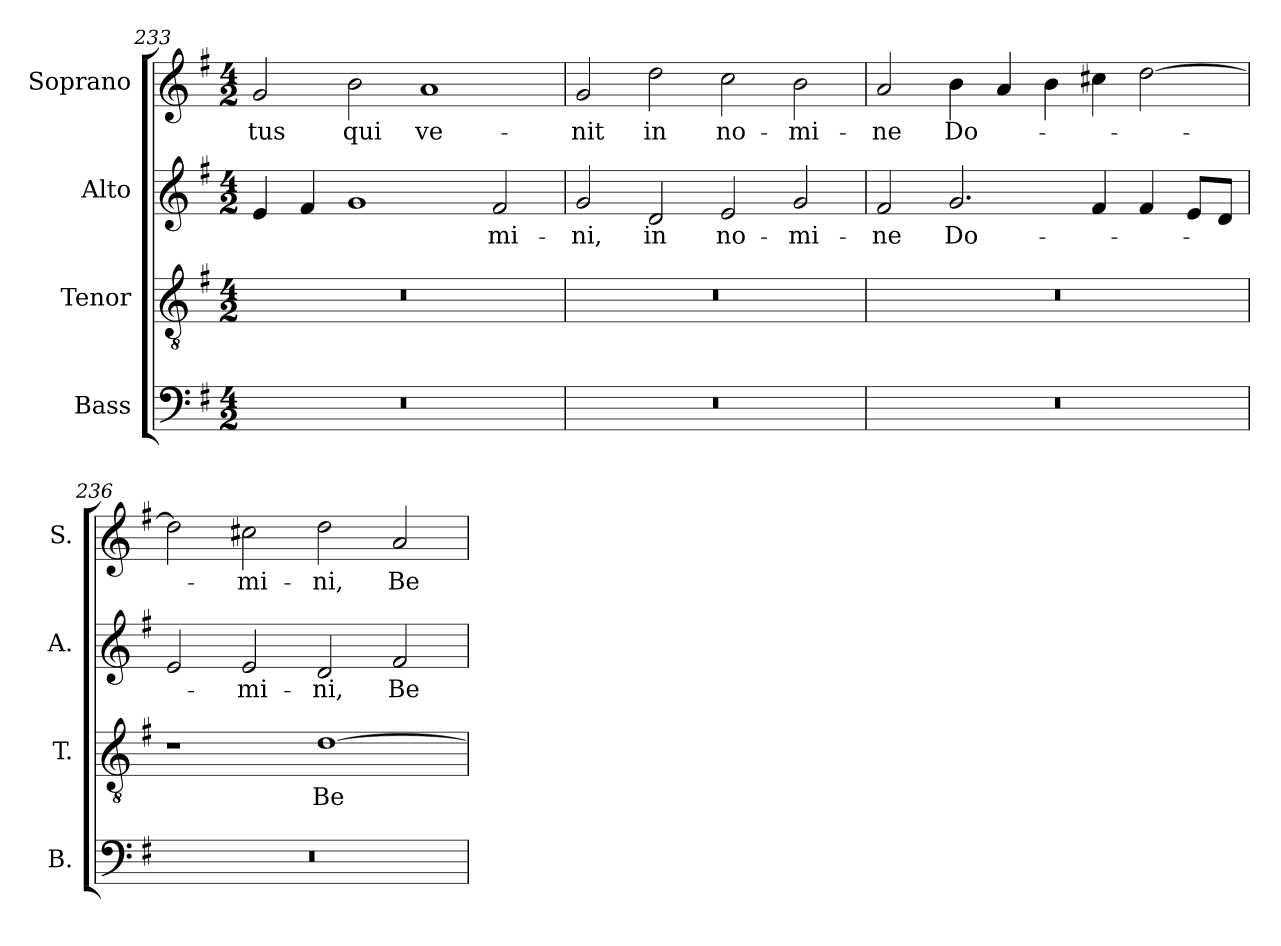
**kern	**kern	**text	**kern	**text	**kern	**text
*part4	*part3	*part3	*part2	*part2	*part1	*part1
*staff4	*staff3	*staff3	*staff2	*staff2	*staff1	*staff1
*I"Bass	*I"Tenor	*	*I"Alto	*	*I"Soprano	*
*I'B.	*I'T.	*	*I'A.	*	*I'S.	*
*clefF4	*clefGv2	*	*clefG2	*	*clefG2	*
*	*ITrd7c12	*	*	*	*	*
*k[f#]	*k[f#]	*	*k[f#]	*	*k[f#]	*
*G:	*G:	*	*G:	*	*G:	*
*M4/2	*M4/2	*	*M4/2	*	*M4/2	*
=233	=233	=233	=233	=233	=233	=233
!LO:N:vis=1	!LO:N:vis=1	!	!	!	!	!
!	!	!	!	!	!	!LO:LY:b:color=#000000
0r	0r	.	4ei/	.	2gi/	-tus
.	.	.	4f#i/	.	.	.
!	!	!	!	!	!	!LO:LY:b:color=#000000
.	.	.	1gi	.	2bi\	qui
!	!	!	!	!	!	!LO:LY:b:color=#000000
.	.	.	.	.	1ai	ve-
!	!	!	!	!LO:LY:b:color=#000000	!	!
.	.	.	2f#i/	-mi-	.	.
=234	=234	=234	=234	=234	=234	=234
!LO:N:vis=1	!LO:N:vis=1	!	!	!	!	!
!	!	!	!	!LO:LY:b:color=#000000	!	!
!	!	!	!	!	!	!LO:LY:b:color=#000000
0r	0r	.	2gi/	-ni,	2gi/	-nit
!	!	!	!	!LO:LY:b:color=#000000	!	!
!	!	!	!	!	!	!LO:LY:b:color=#000000
.	.	.	2di/	in	2ddi\	in
!	!	!	!	!LO:LY:b:color=#000000	!	!
!	!	!	!	!	!	!LO:LY:b:color=#000000
.	.	.	2ei/	no-	2cci\	no-
!	!	!	!	!LO:LY:b:color=#000000	!	!
!	!	!	!	!	!	!LO:LY:b:color=#000000
.	.	.	2gi/	-mi-	2bi\	-mi-
!!LO:PB:g=z
=235	=235	=235	=235	=235	=235	=235
!LO:N:vis=1	!LO:N:vis=1	!	!	!	!	!
!	!	!	!	!LO:LY:b:color=#000000	!	!
!	!	!	!	!	!	!LO:LY:b:color=#000000
0r	0r	.	2f#i/	-ne	2ai/	-ne
!	!	!	!	!LO:LY:b:color=#000000	!	!
!	!	!	!	!	!	!LO:LY:b:color=#000000
.	.	.	2.gi/	Do-	4bi\	Do-
.	.	.	.	.	4ai/	.
.	.	.	.	.	4bi\	.
.	.	.	4f#i/	.	4cc#Xi\	.
.	.	.	4f#i/	.	[2ddi\	.
.	.	.	8ei/L	.	.	.
.	.	.	8di/J	.	.	.
=236	=236	=236	=236	=236	=236	=236
!LO:N:vis=1	!	!	!	!	!	!
0r	1r	.	2ei/	.	2ddi\]	.
!	!	!	!	!LO:LY:b:color=#000000	!	!
!	!	!	!	!	!	!LO:LY:b:color=#000000
.	.	.	2ei/	-mi-	2cc#Xi\	-mi-
!	!	!LO:LY:b:color=#000000	!	!	!	!
!	!	!	!	!LO:LY:b:color=#000000	!	!
!	!	!	!	!	!	!LO:LY:b:color=#000000
.	[1Di	Be-	2di/	-ni,	2ddi\	-ni,
!	!	!	!	!LO:LY:b:color=#000000	!	!
!	!	!	!	!	!	!LO:LY:b:color=#000000
.	.	.	2f#i/	Be-	2ai/	Be-
=	=	=	=	=	=	=
*-	*-	*-	*-	*-	*-	*-
